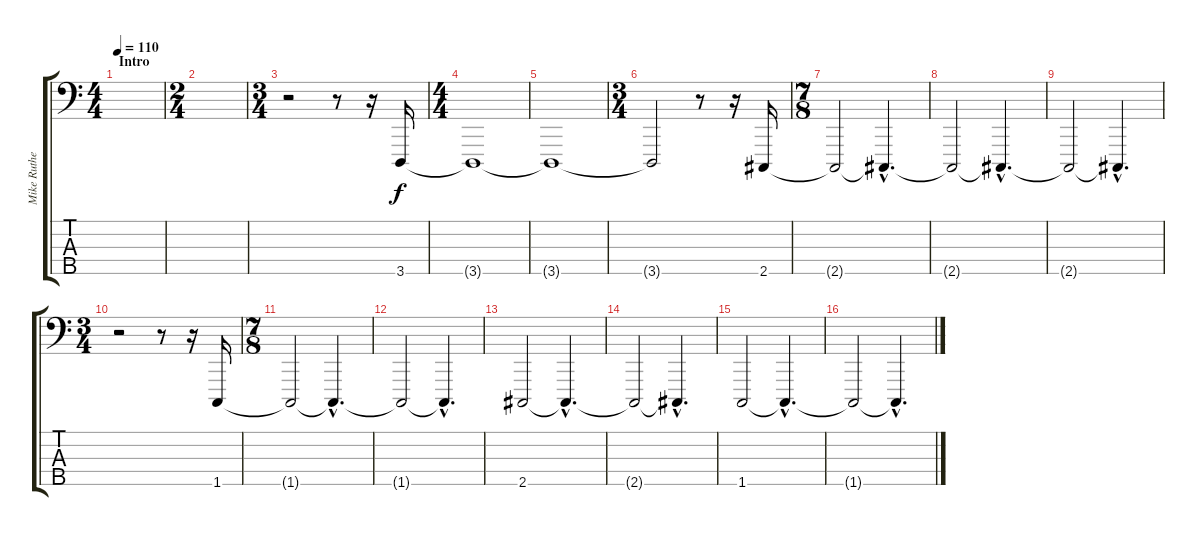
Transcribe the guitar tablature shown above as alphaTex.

\track ("Mike Rutherford (bass pedal)" "Mike Ruthe") {instrument lead2sawtooth}
\staff {score tabs}
\tuning (G2 D2 A1 E1 B0) {hide}
\ts (4 4)
\section ("" "Intro")
\tempo 110
\clef f4
\ks c
|
\ts (2 4)
|
\ts (3 4)
r.2 r.8 r.16 3.5.16 |
\ts (4 4)
3.5{t}.1 |
3.5{t}.1 |
\ts (3 4)
3.5{t}.2 r.8 r.16 2.5.16 |
\ts (7 8)
2.5{t}.2 2.5{hac t}.4{d} |
2.5{t}.2 2.5{hac t}.4{d} |
2.5{t}.2 2.5{hac t}.4{d} |
\ts (3 4)
r.2 r.8 r.16 1.5.16 |
\ts (7 8)
1.5{t}.2 1.5{hac t}.4{d} |
1.5{t}.2 1.5{hac t}.4{d} |
2.5.2 2.5{hac t}.4{d} |
2.5{t}.2 2.5{hac t}.4{d} |
1.5.2 1.5{hac t}.4{d} |
1.5{t}.2 1.5{hac t}.4{d}
